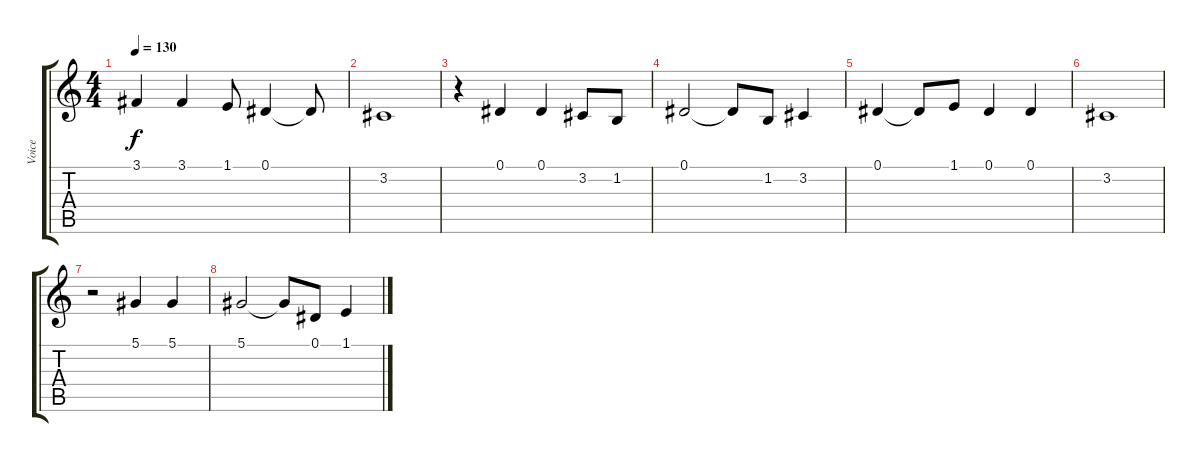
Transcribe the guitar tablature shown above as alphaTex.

\track ("Voice" "Voice") {instrument tenorsax}
\staff {score tabs}
\tuning (Eb4 Bb3 Gb3 Db3 Ab2 Eb2) {hide}
\ts (4 4)
\tempo 130
\clef g2
\ks c
3.1.4{dy f} 3.1.4{volume 8} 1.1.8 0.1.4 0.1{t}.8 |
3.2.1{volume 7} |
r.4 0.1.4 0.1.4 3.2.8{volume 7} 1.2.8 |
0.1.2 0.1{t}.8 1.2.8{volume 5} 3.2.4 |
0.1.4 0.1{t}.8 1.1.8{volume 4} 0.1.4 0.1.4 |
3.2.1{volume 3} |
r.2 5.1.4{volume 1} 5.1.4 |
5.1.2{volume 0} 5.1{t}.8 0.1.8 1.1.4
